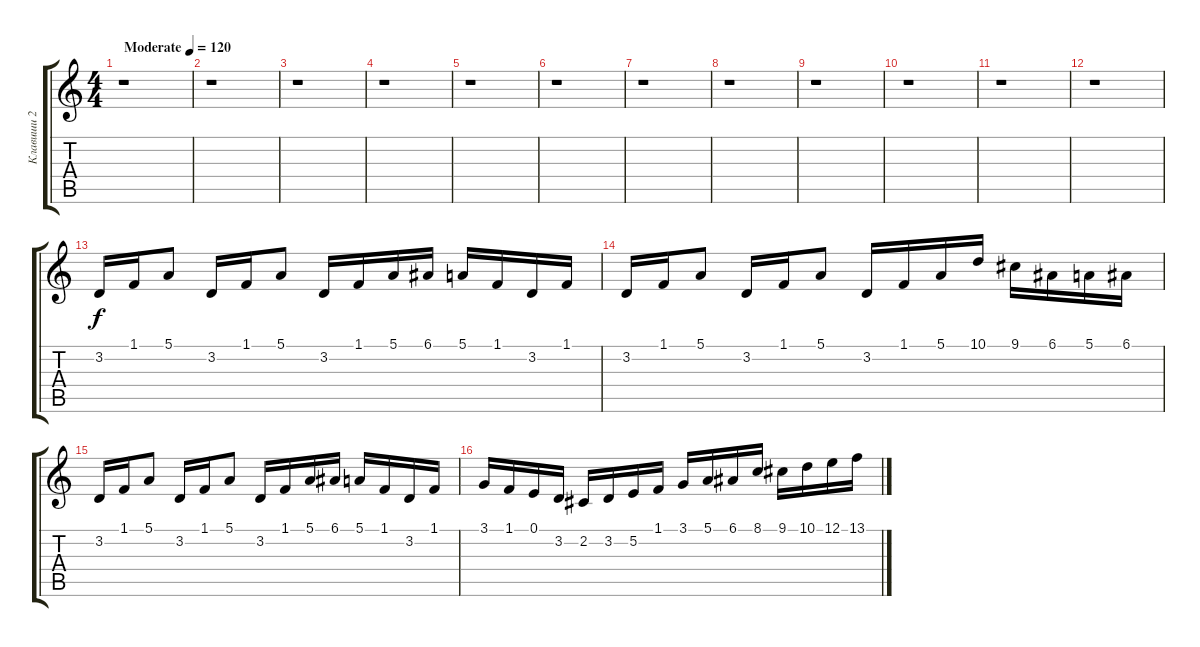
\track ("Клавиши 2" "Клавиши 2") {instrument pad1newage}
\staff {score tabs}
\tuning (E4 B3 G3 D3 A2 E2) {hide}
\ts (4 4)
\tempo (120 "Moderate")
\clef g2
\ks c
r.1{dy f instrument pad1newage} |
r.1 |
r.1 |
r.1 |
r.1 |
r.1 |
r.1 |
r.1 |
r.1 |
r.1 |
r.1 |
r.1 |
3.2.16 1.1.16 5.1.8 3.2.16 1.1.16 5.1.8 3.2.16 1.1.16 5.1.16 6.1.16 5.1.16 1.1.16 3.2.16 1.1.16 |
3.2.16 1.1.16 5.1.8 3.2.16 1.1.16 5.1.8 3.2.16 1.1.16 5.1.16 10.1.16 9.1.16 6.1.16 5.1.16 6.1.16 |
3.2.16 1.1.16 5.1.8 3.2.16 1.1.16 5.1.8 3.2.16 1.1.16 5.1.16 6.1.16 5.1.16 1.1.16 3.2.16 1.1.16 |
3.1.16 1.1.16 0.1.16 3.2.16 2.2.16 3.2.16 5.2.16 1.1.16 3.1.16 5.1.16 6.1.16 8.1.16 9.1.16 10.1.16 12.1.16 13.1.16
